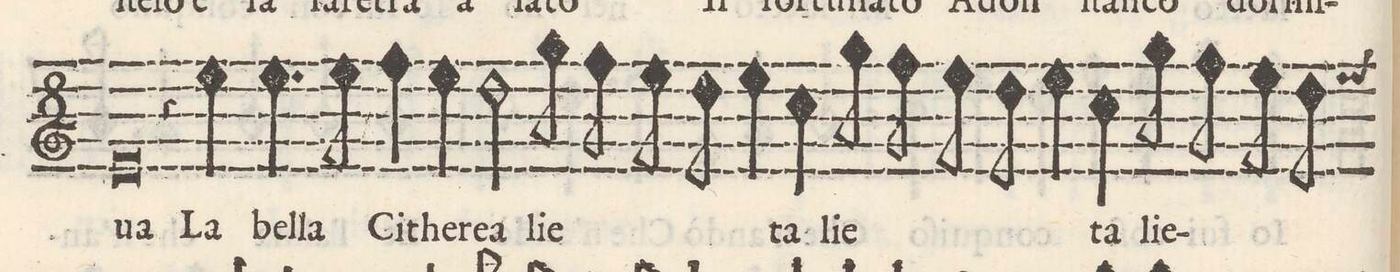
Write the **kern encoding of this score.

**kern	**text
*I"Quinto	*
*clefG2	*
*k[]	*
*M2/1	*
0e	-ua
=15-	=15-
4r	.
4ee\	La
4.ee\	bel-
8ee\	-la
=16-	=16-
4ff\	Ci-
4ee\	-the-
2dd\	-rea
8gg\	lie-
8ff\	.
8ee\	.
8dd\	.
4ee\	.
4ccny\	-ta
=17-	=17-
8gg\	lie-
8ff\	.
8ee\	.
8dd\	.
4ee\	.
4cc\	-ta
8gg\	lie-
8ff\	.
8ee\	.
8dd\	.
*-	*-
